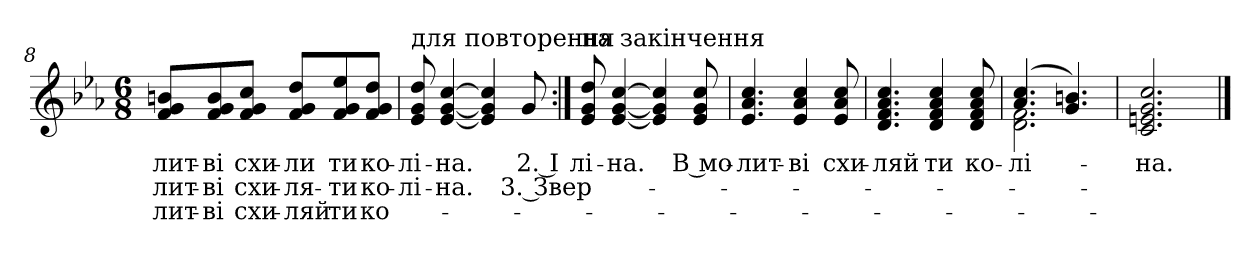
**kern	**text	**text	**text
*part1	*part1	*part1	*part1
*staff1	*staff1	*staff1	*staff1
*clefG2	*	*	*
*k[b-e-a-]	*	*	*
*E-:	*	*	*
*M6/8	*	*	*
=8	=8	=8	=8
!	!LO:LY:b:color=#000000	!LO:LY:b:color=#000000	!LO:LY:b:color=#000000
8fi/ 8gi/ 8bni/L	-лит-	-лит-	-лит-
!	!LO:LY:b:color=#000000	!LO:LY:b:color=#000000	!LO:LY:b:color=#000000
8fi/ 8gi/ 8bi/	-ві	-ві	-ві
!	!LO:LY:b:color=#000000	!LO:LY:b:color=#000000	!LO:LY:b:color=#000000
8fi/ 8gi/ 8cci/J	схи-	схи-	схи-
!	!LO:LY:b:color=#000000	!LO:LY:b:color=#000000	!LO:LY:b:color=#000000
8fi/ 8gi/ 8ddi/L	-ли	-ля-	-ляй
!	!LO:LY:b:color=#000000	!LO:LY:b:color=#000000	!LO:LY:b:color=#000000
8fi/ 8gi/ 8ee-i/	ти	-ти	ти
!	!LO:LY:b:color=#000000	!LO:LY:b:color=#000000	!LO:LY:b:color=#000000
8fi/ 8gi/ 8ddi/J	ко-	ко-	ко-
=9	=9	=9	=9
!LO:TX:a:t=для повторення	!	!	!
!	!LO:LY:b:color=#000000	!LO:LY:b:color=#000000	!
8e-i/ 8gi 8ddi	-лі-	-лі-	.
!	!LO:LY:b:color=#000000	!LO:LY:b:color=#000000	!
[<4e-i/ [<4gi [>4cci	-на.	-на.	.
4e-i/] 4gi] 4cci]	.	.	.
!	!LO:LY:b:color=#000000	!LO:LY:b:color=#000000	!
8gi/	2. І	3. Звер-	.
!!LO:LB:g=z
=10:|!	=10:|!	=10:|!	=10:|!
!LO:TX:a:t=на закінчення	!	!	!
!	!LO:LY:b:color=#000000	!	!
8e-i/ 8gi 8ddi	-лі-	.	.
!	!LO:LY:b:color=#000000	!	!
[<4e-i/ [<4gi [>4cci	-на.	.	.
4e-i/] 4gi] 4cci]	.	.	.
!	!LO:LY:b:color=#000000	!	!
8e-i/ 8gi 8cci	В мо-	.	.
=11	=11	=11	=11
!	!LO:LY:b:color=#000000	!	!
4.e-i/ 4.a-i 4.cci	-лит-	.	.
!	!LO:LY:b:color=#000000	!	!
4e-i/ 4a-i 4cci	-ві	.	.
!	!LO:LY:b:color=#000000	!	!
8e-i/ 8a-i 8cci	схи-	.	.
=12	=12	=12	=12
!	!LO:LY:b:color=#000000	!	!
4.di/ 4.fi 4.a-i 4.cci	-ляй	.	.
!	!LO:LY:b:color=#000000	!	!
4di/ 4fi 4a-i 4cci	ти	.	.
!	!LO:LY:b:color=#000000	!	!
8di/ 8fi 8a-i 8cci	ко-	.	.
=13	=13	=13	=13
!	!LO:LY:b:color=#000000	!	!
*^	*	*	*
(4.a-i/ 4.cci	2.di\ 2.fi	-лі-	.	.
4.gi/ 4.bni)	.	.	.	.
*v	*v	*	*	*
=14	=14	=14	=14
!	!LO:LY:b:color=#000000	!	!
2.ci/ 2.eni 2.gi 2.cci	-на.	.	.
==	==	==	==
*-	*-	*-	*-
